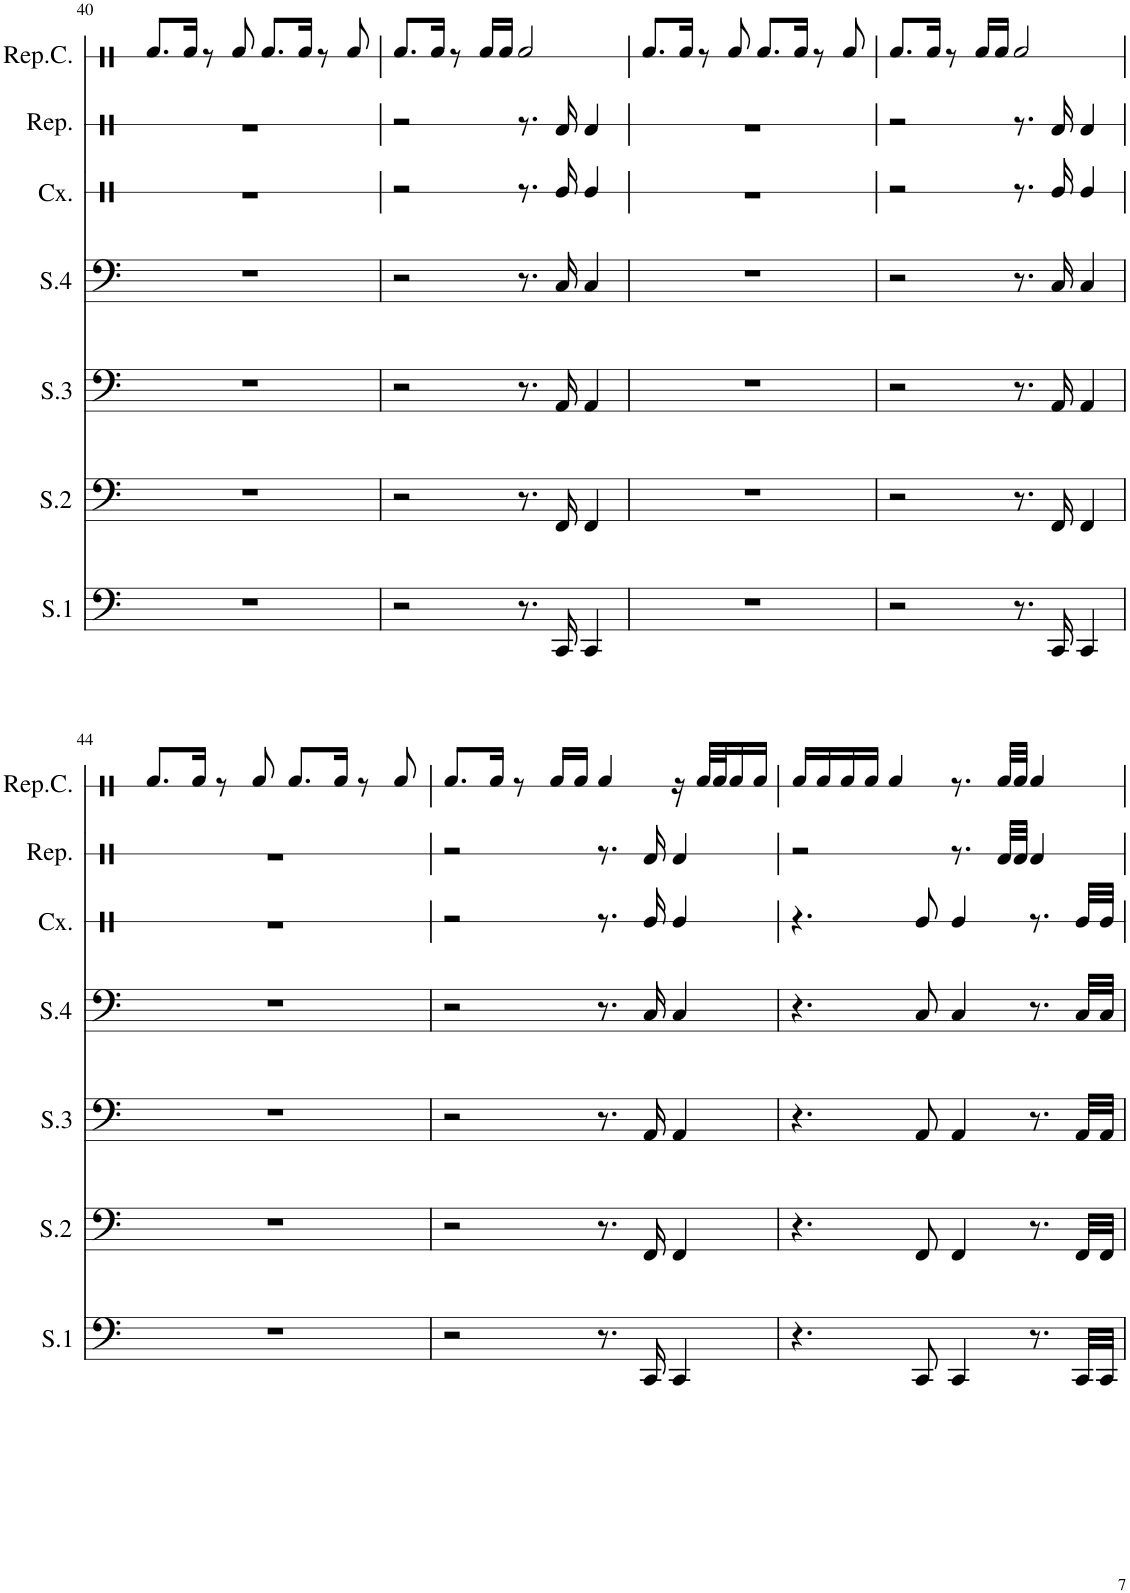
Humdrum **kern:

**kern	**kern	**kern	**kern	**kern	**kern	**kern
*part7	*part6	*part5	*part4	*part3	*part2	*part1
*staff7	*staff6	*staff5	*staff4	*staff3	*staff2	*staff1
*I"Surdo 1	*I"Surdo 2	*I"Surdo 3	*I"Surdo 4	*I"Caixa	*I"Repinique	*I"Repinique Central
*I'S.1	*I'S.2	*I'S.3	*I'S.4	*I'Cx.	*I'Rep.	*I'Rep.C.
!!LO:PB:g=z
*clefF4	*clefF4	*clefF4	*clefF4	*clefX	*clefX	*clefX
*k[]	*k[]	*k[]	*k[]	*k[]	*k[]	*k[]
*M4/4	*M4/4	*M4/4	*M4/4	*M4/4	*M4/4	*M4/4
=40	=40	=40	=40	=40	=40	=40
1r	1r	1r	1r	1r	1r	8.Rf/L
.	.	.	.	.	.	16Rf/Jk
.	.	.	.	.	.	8r
.	.	.	.	.	.	8Rf/
.	.	.	.	.	.	8.Rf/L
.	.	.	.	.	.	16Rf/Jk
.	.	.	.	.	.	8r
.	.	.	.	.	.	8Rf/
=41	=41	=41	=41	=41	=41	=41
2r	2r	2r	2r	2r	2r	8.Rf/L
.	.	.	.	.	.	16Rf/Jk
.	.	.	.	.	.	8r
.	.	.	.	.	.	16Rf/LL
.	.	.	.	.	.	16Rf/JJ
8.r	8.r	8.r	8.r	8.r	8.r	2Rf/
16CC/	16FF/	16AA/	16C/	16Re/	16Rd/	.
4CC/	4FF/	4AA/	4C/	4Re/	4Rd/	.
=42	=42	=42	=42	=42	=42	=42
1r	1r	1r	1r	1r	1r	8.Rf/L
.	.	.	.	.	.	16Rf/Jk
.	.	.	.	.	.	8r
.	.	.	.	.	.	8Rf/
.	.	.	.	.	.	8.Rf/L
.	.	.	.	.	.	16Rf/Jk
.	.	.	.	.	.	8r
.	.	.	.	.	.	8Rf/
=43	=43	=43	=43	=43	=43	=43
2r	2r	2r	2r	2r	2r	8.Rf/L
.	.	.	.	.	.	16Rf/Jk
.	.	.	.	.	.	8r
.	.	.	.	.	.	16Rf/LL
.	.	.	.	.	.	16Rf/JJ
8.r	8.r	8.r	8.r	8.r	8.r	2Rf/
16CC/	16FF/	16AA/	16C/	16Re/	16Rd/	.
4CC/	4FF/	4AA/	4C/	4Re/	4Rd/	.
!!LO:LB:g=z
=44	=44	=44	=44	=44	=44	=44
1r	1r	1r	1r	1r	1r	8.Rf/L
.	.	.	.	.	.	16Rf/Jk
.	.	.	.	.	.	8r
.	.	.	.	.	.	8Rf/
.	.	.	.	.	.	8.Rf/L
.	.	.	.	.	.	16Rf/Jk
.	.	.	.	.	.	8r
.	.	.	.	.	.	8Rf/
=45	=45	=45	=45	=45	=45	=45
2r	2r	2r	2r	2r	2r	8.Rf/L
.	.	.	.	.	.	16Rf/Jk
.	.	.	.	.	.	8r
.	.	.	.	.	.	16Rf/LL
.	.	.	.	.	.	16Rf/JJ
8.r	8.r	8.r	8.r	8.r	8.r	4Rf/
16CC/	16FF/	16AA/	16C/	16Re/	16Rd/	.
4CC/	4FF/	4AA/	4C/	4Re/	4Rd/	16r
.	.	.	.	.	.	32Rf/LLL
.	.	.	.	.	.	32Rf/J
.	.	.	.	.	.	16Rf/
.	.	.	.	.	.	16Rf/JJ
=46	=46	=46	=46	=46	=46	=46
4.r	4.r	4.r	4.r	4.r	2r	16Rf/LL
.	.	.	.	.	.	16Rf/
.	.	.	.	.	.	16Rf/
.	.	.	.	.	.	16Rf/JJ
.	.	.	.	.	.	4Rf/
8CC/	8FF/	8AA/	8C/	8Re/	.	.
4CC/	4FF/	4AA/	4C/	4Re/	8.r	8.r
.	.	.	.	.	32Rd/LLL	32Rf/LLL
.	.	.	.	.	32Rd/JJJ	32Rf/JJJ
8.r	8.r	8.r	8.r	8.r	4Rd/	4Rf/
32CC/LLL	32FF/LLL	32AA/LLL	32C/LLL	32Re/LLL	.	.
32CC/JJJ	32FF/JJJ	32AA/JJJ	32C/JJJ	32Re/JJJ	.	.
=	=	=	=	=	=	=
*-	*-	*-	*-	*-	*-	*-
